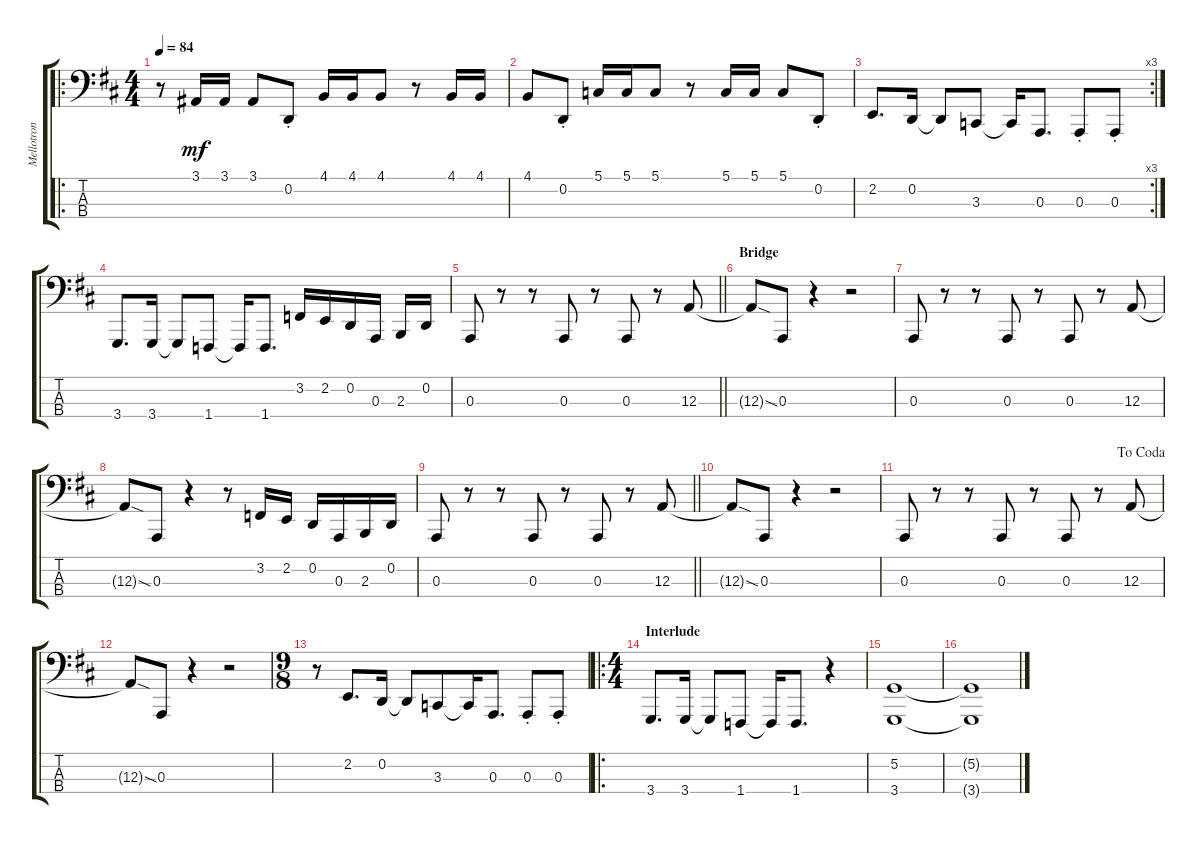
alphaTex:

\track ("Mellotron" "Mellotron") {instrument reedorgan}
\staff {score tabs}
\tuning (G2 D2 A1 E1) {hide}
\ro
\ts (4 4)
\tempo 84
\clef f4
\ks d
r.8{dy mf} 3.1.16 3.1.16 3.1.8 0.2{st}.8 4.1.16 4.1.16 4.1.8 r.8 4.1.16 4.1.16 |
4.1.8 0.2{st}.8 5.1.16 5.1.16 5.1.8 r.8 5.1.16 5.1.16 5.1.8 0.2{st}.8 |
\rc 3
2.2.8{d} 0.2.16 0.2{t}.8 3.3.8 3.3{t}.16 0.3.8{d} 0.3{st}.8 0.3{st}.8 |
3.4.8{d} 3.4.16 3.4{t}.8 1.4.8 1.4{t}.16 1.4.8{d} 3.2.16 2.2.16 0.2.16 0.3.16 2.3.16 0.2.16 |
\barLineRight lightlight
0.3.8 r.8 r.8 0.3.8 r.8 0.3.8 r.8 12.3.8 |
\section ("" "Bridge")
12.3{sod t}.8 0.3.8 r.4 r.2 |
0.3.8 r.8 r.8 0.3.8 r.8 0.3.8 r.8 12.3.8 |
12.3{sod t}.8 0.3.8 r.4 r.8 3.2.16 2.2.16 0.2.16 0.3.16 2.3.16 0.2.16 |
\barLineRight lightlight
0.3.8 r.8 r.8 0.3.8 r.8 0.3.8 r.8 12.3.8 |
12.3{sod t}.8 0.3.8 r.4 r.2 |
\jump dacoda
0.3.8 r.8 r.8 0.3.8 r.8 0.3.8 r.8 12.3.8 |
12.3{sod t}.8 0.3.8 r.4 r.2 |
\ts (9 8)
r.8 2.2.8{d} 0.2.16 0.2{t}.8 3.3.8 3.3{t}.16 0.3.8{d} 0.3{st}.8 0.3{st}.8 |
\ro
\ts (4 4)
\section ("" "Interlude")
3.4.8{d} 3.4.16 3.4{t}.8 1.4.8 1.4{t}.16 1.4.8{d} r.4 |
(5.2 3.4).1 |
(5.2{t} 3.4{t}).1
